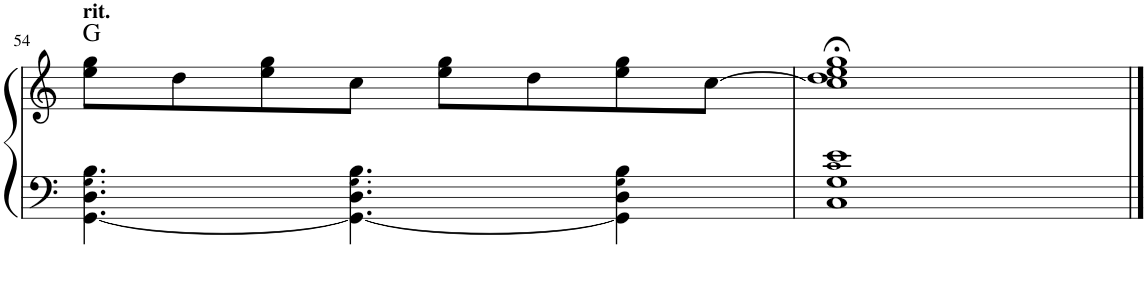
**kern	**kern	**harte
*part1	*part1	*part1
*staff2	*staff1	*
*I"Klavier	*	*
*I'Klav.	*	*
!!LO:PB:g=z
*clefF4	*clefG2	*
*k[]	*k[]	*
*M4/4	*M4/4	*
=54	=54	=54
!	!LO:TX:a:B:t=rit.	!
[4.GG\ 4.D\ 4.G\ 4.B\	8ee\ 8gg\L	G:maj
.	8dd\	.
.	8ee\ 8gg\	.
4.GG\_ 4.D\ 4.G\ 4.B\	8cc\J	.
.	8ee\ 8gg\L	.
.	8dd\	.
4GG\] 4D\ 4G\ 4B\	8ee\ 8gg\	.
.	[8cc\J	.
=55	=55	=55
1C 1G 1c 1e	1cc];< 1dd;< 1ee;< 1gg;<	.
==	==	==
*-	*-	*-
